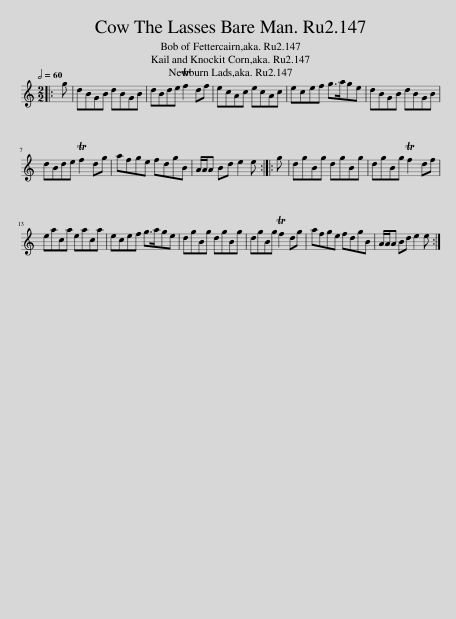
X:1
L:1/8
Q:1/2=60
M:2/2
I:linebreak $
K:C
V:1 treble
V:1
|: g | dBGB dBGB | dBde Tf2 df | ecAc ecAc | ecef g>age | %5
 dBGB dBGB |$ dBde Tf2 dg | afge fdgB | A/A/A Bd e2 e :: g | %10
 dgBg dgBg | dgBg Tf2 df |$ eaca eaca | ecef g>age | dgBg dgBg | %15
 dgBg Tf2 dg | afge fdgB | A/A/A Bd e2 e :| %18
